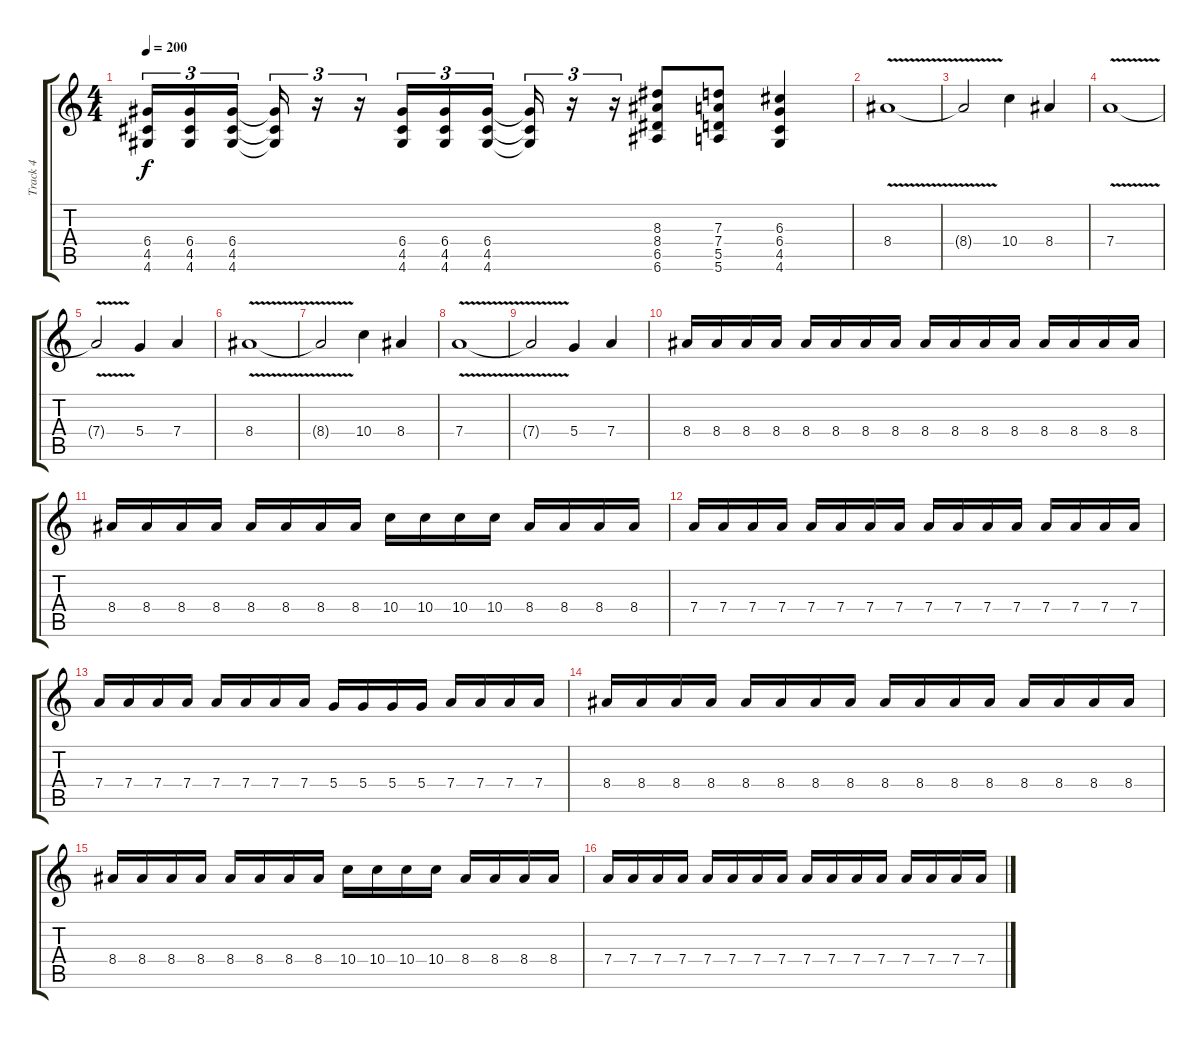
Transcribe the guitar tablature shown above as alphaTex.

\track ("Track 4" "Track 4") {instrument distortionguitar}
\staff {score tabs}
\tuning (E4 B3 G3 D3 A2 E2) {hide}
\ts (4 4)
\tempo 200
\clef g2
\ks c
(6.4 4.5 4.6).16{tu (3 2) dy f} (6.4 4.5 4.6).16{tu (3 2)} (6.4 4.5 4.6).16{tu (3 2) beam splitsecondary} (6.4{t} 4.5{t} 4.6{t}).16{tu (3 2)} r.16{tu (3 2)} r.16{tu (3 2)} (6.4 4.5 4.6).16{tu (3 2)} (6.4 4.5 4.6).16{tu (3 2)} (6.4 4.5 4.6).16{tu (3 2) beam splitsecondary} (6.4{t} 4.5{t} 4.6{t}).16{tu (3 2)} r.16{tu (3 2)} r.16{tu (3 2)} (8.3 8.4 6.5 6.6).8 (7.3 7.4 5.5 5.6).8 (6.3 6.4 4.5 4.6).4 |
8.4{v}.1 |
8.4{t}.2 10.4.4 8.4.4 |
7.4{v}.1 |
7.4{t}.2 5.4.4 7.4.4 |
8.4{v}.1 |
8.4{t}.2 10.4.4 8.4.4 |
7.4{v}.1 |
7.4{t}.2 5.4.4 7.4.4 |
8.4.16 8.4.16 8.4.16 8.4.16 8.4.16 8.4.16 8.4.16 8.4.16 8.4.16 8.4.16 8.4.16 8.4.16 8.4.16 8.4.16 8.4.16 8.4.16 |
8.4.16 8.4.16 8.4.16 8.4.16 8.4.16 8.4.16 8.4.16 8.4.16 10.4.16 10.4.16 10.4.16 10.4.16 8.4.16 8.4.16 8.4.16 8.4.16 |
7.4.16 7.4.16 7.4.16 7.4.16 7.4.16 7.4.16 7.4.16 7.4.16 7.4.16 7.4.16 7.4.16 7.4.16 7.4.16 7.4.16 7.4.16 7.4.16 |
7.4.16 7.4.16 7.4.16 7.4.16 7.4.16 7.4.16 7.4.16 7.4.16 5.4.16 5.4.16 5.4.16 5.4.16 7.4.16 7.4.16 7.4.16 7.4.16 |
8.4.16 8.4.16 8.4.16 8.4.16 8.4.16 8.4.16 8.4.16 8.4.16 8.4.16 8.4.16 8.4.16 8.4.16 8.4.16 8.4.16 8.4.16 8.4.16 |
8.4.16 8.4.16 8.4.16 8.4.16 8.4.16 8.4.16 8.4.16 8.4.16 10.4.16 10.4.16 10.4.16 10.4.16 8.4.16 8.4.16 8.4.16 8.4.16 |
7.4.16 7.4.16 7.4.16 7.4.16 7.4.16 7.4.16 7.4.16 7.4.16 7.4.16 7.4.16 7.4.16 7.4.16 7.4.16 7.4.16 7.4.16 7.4.16
